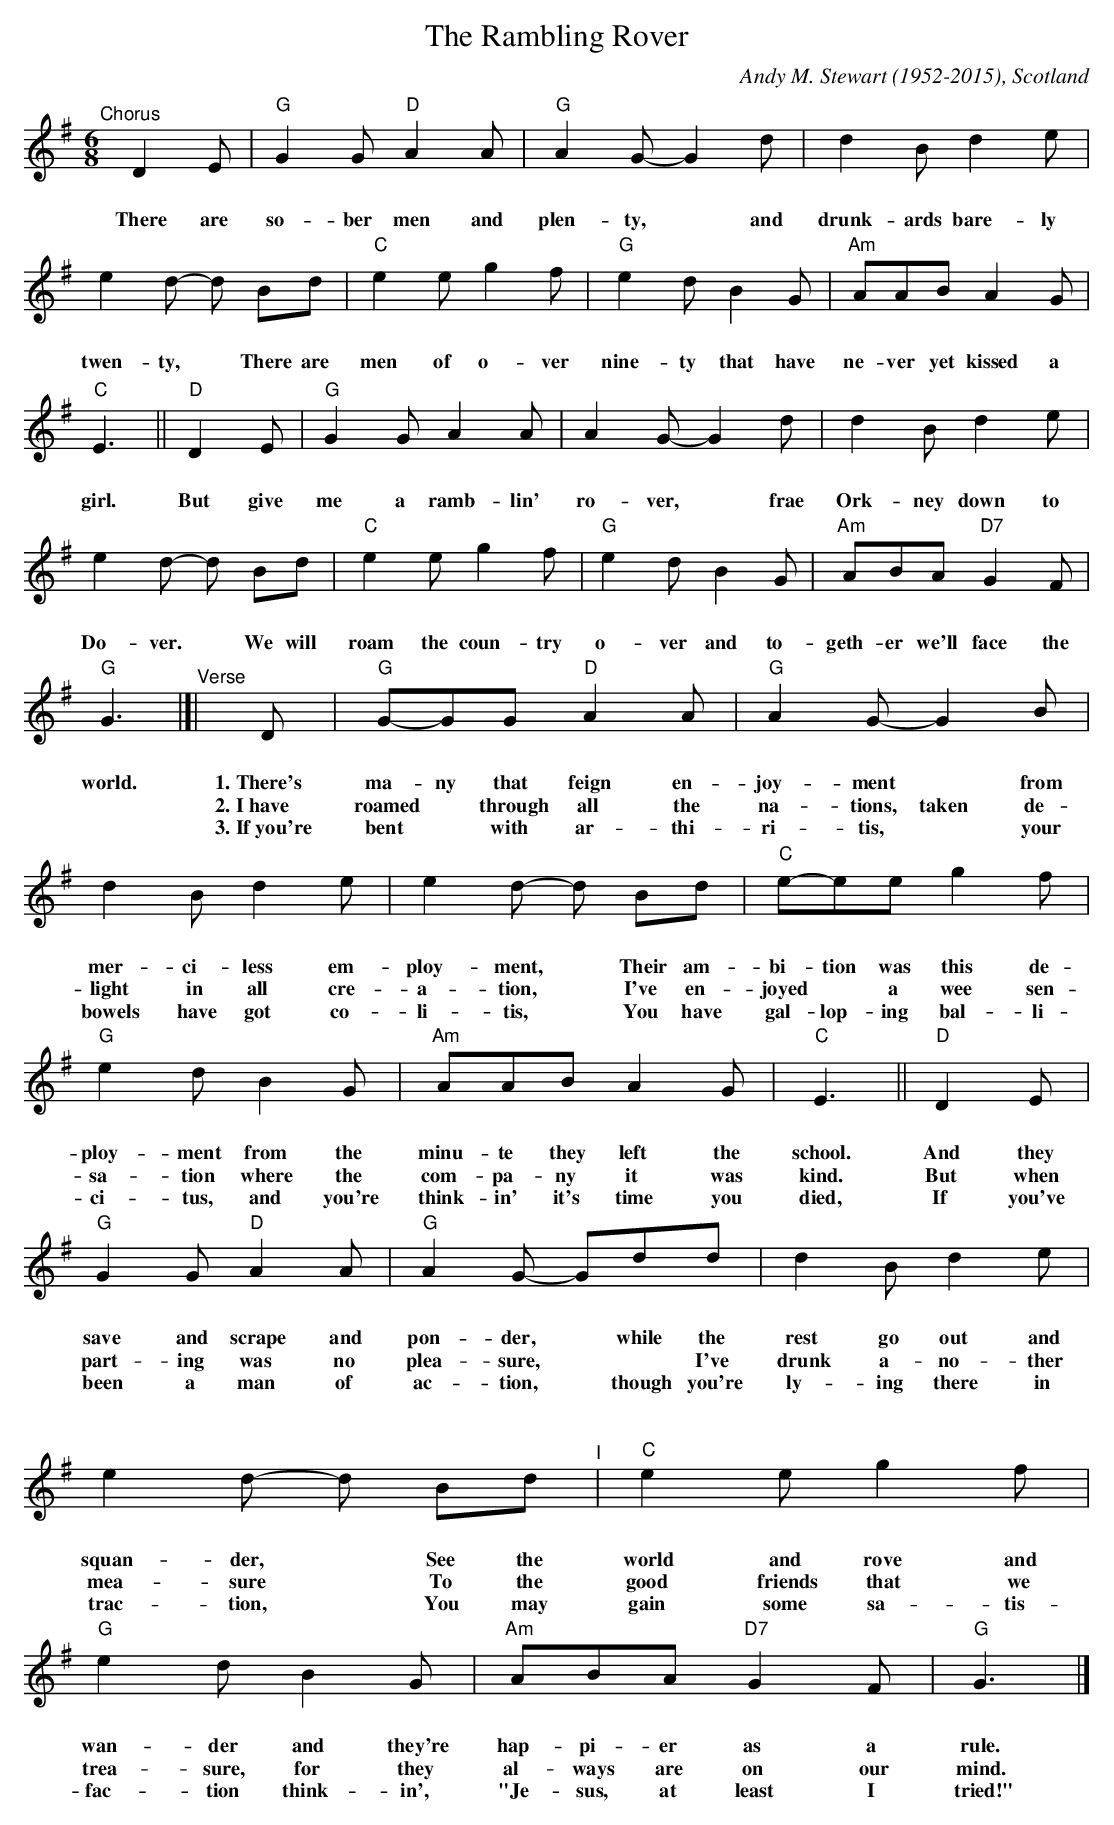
X:1
T:Rambling Rover, The
C:Andy M. Stewart (1952-2015), Scotland
M:6/8
L:1/8
K:G
"^Chorus"[|]
D2E | "G"G2G "D"A2A | "G"A2G- G2d | d2B d2e | e2d- d
w:There are so-ber men and plen-ty,* and drunk-ards bare-ly twen-ty,
Bd | "C"e2e g2f | "G"e2d B2G | "Am"AAB A2G | "C"E3 ||
w:There are men of o-ver nine-ty that have ne-ver yet kissed a girl.
"D"D2E | "G"G2G A2A | A2G- G2d | d2B d2e | e2d- d
w:But give me a ramb-lin' ro-ver,* frae Ork-ney down to Do-ver.
Bd | "C"e2e g2f | "G"e2d B2G | "Am"ABA "D7"G2F | "G"G3 |]|
w:We will roam the coun-try o-ver and to-geth-er we'll face the world.
"^Verse"[|]
D | "G"G-GG "D"A2A | "G"A2G- G2B | d2B d2e | e2d- d
w:1.~There's ma-ny that feign en-joy-ment* from mer-ci-less em-ploy-ment,
w:2.~I~have roamed* through all the na-tions, taken de-light in all cre-a-tion,*
w:3.~If~you're bent* with ar-thi-ri-tis,* your bowels have got co-li-tis,*
Bd | "C"e-ee g2f | "G"e2d B2G | "Am"AAB A2G | "C"E3 ||
w:Their am-bi-tion was this de-ploy-ment from the minu-te they left the school.
w:I've en-joyed* a wee sen-sa-tion where the com-pa-ny it was kind.
w:You have gal-lop-ing bal-li-ci-tus, and you're think-in' it's time you died,
"D"D2E | "G"G2G "D"A2A | "G"A2G- Gdd | d2B d2e | e2d- d
w:And they save and scrape and pon-der,* while the rest go out and squan-der,*
w:But when part-ing was no plea-sure,** I've drunk a-no-ther mea-sure*
w:If you've been a man of ac-tion,* though you're ly-ing there in trac-tion,*
Bd "^I"| "C"e2e g2f | "G"e2d B2G | "Am"ABA "D7"G2F | "G"G3 |]
w:See the world and rove and wan-der and they're hap-pi-er as a rule.
w:To the good friends that we trea-sure, for they al-ways are on our mind.
w:You may gain some sa-tis-fac-tion think-in', "Je-sus, at least I tried!"
